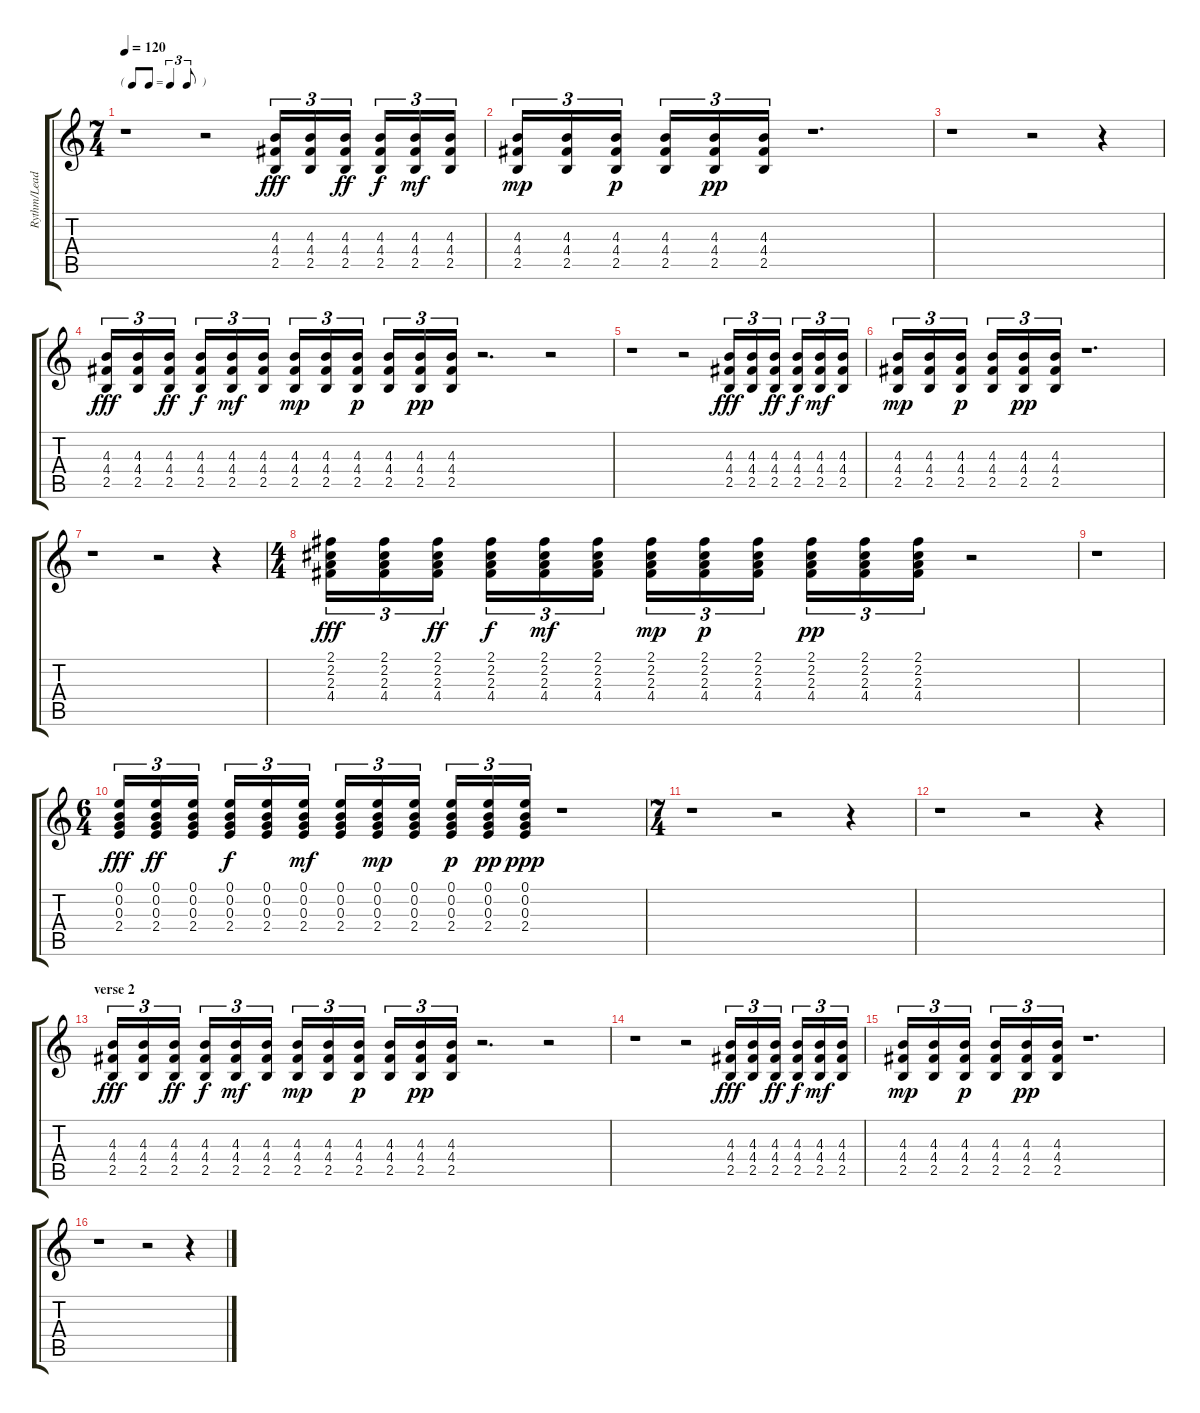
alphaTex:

\track ("Rythm/Lead Guitar (Gilmour)" "Rythm/Lead") {instrument electricguitarclean}
\staff {score tabs}
\tuning (E4 B3 G3 D3 A2 E2) {hide}
\ts (7 4)
\tf triplet8th
\tempo 120
\clef g2
\ks c
r.1{dy pp} r.2 (4.3 4.4 2.5).16{tu (3 2) dy fff} (4.3 4.4 2.5).16{tu (3 2)} (4.3 4.4 2.5).16{tu (3 2) dy ff} (4.3 4.4 2.5).16{tu (3 2) dy f} (4.3 4.4 2.5).16{tu (3 2) dy mf} (4.3 4.4 2.5).16{tu (3 2)} |
(4.3 4.4 2.5).16{tu (3 2) dy mp} (4.3 4.4 2.5).16{tu (3 2)} (4.3 4.4 2.5).16{tu (3 2) dy p} (4.3 4.4 2.5).16{tu (3 2)} (4.3 4.4 2.5).16{tu (3 2) dy pp} (4.3 4.4 2.5).16{tu (3 2)} r.1{d} |
r.1 r.2 r.4 |
(4.3 4.4 2.5).16{tu (3 2) dy fff} (4.3 4.4 2.5).16{tu (3 2)} (4.3 4.4 2.5).16{tu (3 2) dy ff} (4.3 4.4 2.5).16{tu (3 2) dy f} (4.3 4.4 2.5).16{tu (3 2) dy mf} (4.3 4.4 2.5).16{tu (3 2)} (4.3 4.4 2.5).16{tu (3 2) dy mp} (4.3 4.4 2.5).16{tu (3 2)} (4.3 4.4 2.5).16{tu (3 2) dy p} (4.3 4.4 2.5).16{tu (3 2)} (4.3 4.4 2.5).16{tu (3 2) dy pp} (4.3 4.4 2.5).16{tu (3 2)} r.2{d} r.2 |
r.1 r.2 (4.3 4.4 2.5).16{tu (3 2) dy fff} (4.3 4.4 2.5).16{tu (3 2)} (4.3 4.4 2.5).16{tu (3 2) dy ff} (4.3 4.4 2.5).16{tu (3 2) dy f} (4.3 4.4 2.5).16{tu (3 2) dy mf} (4.3 4.4 2.5).16{tu (3 2)} |
(4.3 4.4 2.5).16{tu (3 2) dy mp} (4.3 4.4 2.5).16{tu (3 2)} (4.3 4.4 2.5).16{tu (3 2) dy p} (4.3 4.4 2.5).16{tu (3 2)} (4.3 4.4 2.5).16{tu (3 2) dy pp} (4.3 4.4 2.5).16{tu (3 2)} r.1{d} |
r.1 r.2 r.4 |
\ts (4 4)
(2.1 2.2 2.3 4.4).16{tu (3 2) dy fff} (2.1 2.2 2.3 4.4).16{tu (3 2)} (2.1 2.2 2.3 4.4).16{tu (3 2) dy ff} (2.1 2.2 2.3 4.4).16{tu (3 2) dy f} (2.1 2.2 2.3 4.4).16{tu (3 2) dy mf} (2.1 2.2 2.3 4.4).16{tu (3 2)} (2.1 2.2 2.3 4.4).16{tu (3 2) dy mp} (2.1 2.2 2.3 4.4).16{tu (3 2) dy p} (2.1 2.2 2.3 4.4).16{tu (3 2)} (2.1 2.2 2.3 4.4).16{tu (3 2) dy pp} (2.1 2.2 2.3 4.4).16{tu (3 2)} (2.1 2.2 2.3 4.4).16{tu (3 2)} r.2 |
r.1 |
\ts (6 4)
(0.1 0.2 0.3 2.4).16{tu (3 2) dy fff} (0.1 0.2 0.3 2.4).16{tu (3 2) dy ff} (0.1 0.2 0.3 2.4).16{tu (3 2)} (0.1 0.2 0.3 2.4).16{tu (3 2) dy f} (0.1 0.2 0.3 2.4).16{tu (3 2)} (0.1 0.2 0.3 2.4).16{tu (3 2) dy mf} (0.1 0.2 0.3 2.4).16{tu (3 2)} (0.1 0.2 0.3 2.4).16{tu (3 2) dy mp} (0.1 0.2 0.3 2.4).16{tu (3 2)} (0.1 0.2 0.3 2.4).16{tu (3 2) dy p} (0.1 0.2 0.3 2.4).16{tu (3 2) dy pp} (0.1 0.2 0.3 2.4).16{tu (3 2) dy ppp} r.1 |
\ts (7 4)
r.1 r.2 r.4 |
r.1 r.2 r.4 |
\section ("" "verse 2")
(4.3 4.4 2.5).16{tu (3 2) dy fff} (4.3 4.4 2.5).16{tu (3 2)} (4.3 4.4 2.5).16{tu (3 2) dy ff} (4.3 4.4 2.5).16{tu (3 2) dy f} (4.3 4.4 2.5).16{tu (3 2) dy mf} (4.3 4.4 2.5).16{tu (3 2)} (4.3 4.4 2.5).16{tu (3 2) dy mp} (4.3 4.4 2.5).16{tu (3 2)} (4.3 4.4 2.5).16{tu (3 2) dy p} (4.3 4.4 2.5).16{tu (3 2)} (4.3 4.4 2.5).16{tu (3 2) dy pp} (4.3 4.4 2.5).16{tu (3 2)} r.2{d} r.2 |
r.1 r.2 (4.3 4.4 2.5).16{tu (3 2) dy fff} (4.3 4.4 2.5).16{tu (3 2)} (4.3 4.4 2.5).16{tu (3 2) dy ff} (4.3 4.4 2.5).16{tu (3 2) dy f} (4.3 4.4 2.5).16{tu (3 2) dy mf} (4.3 4.4 2.5).16{tu (3 2)} |
(4.3 4.4 2.5).16{tu (3 2) dy mp} (4.3 4.4 2.5).16{tu (3 2)} (4.3 4.4 2.5).16{tu (3 2) dy p} (4.3 4.4 2.5).16{tu (3 2)} (4.3 4.4 2.5).16{tu (3 2) dy pp} (4.3 4.4 2.5).16{tu (3 2)} r.1{d} |
r.1 r.2 r.4
